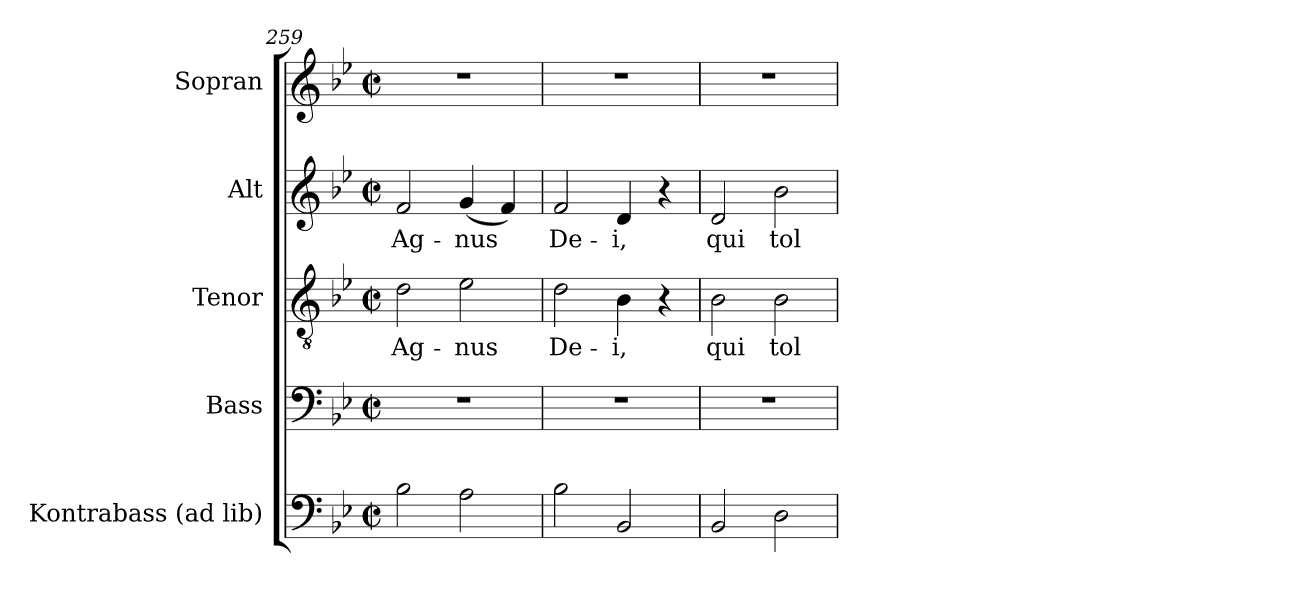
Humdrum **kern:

**kern	**kern	**kern	**text	**kern	**text	**kern
*part5	*part4	*part3	*part3	*part2	*part2	*part1
*staff5	*staff4	*staff3	*staff3	*staff2	*staff2	*staff1
*I"Kontrabass (ad lib)	*I"Bass	*I"Tenor	*	*I"Alt	*	*I"Sopran
*I'Kb.	*I'B.	*I'T.	*	*I'A.	*	*I'S.
*clefF4	*clefF4	*clefGv2	*	*clefG2	*	*clefG2
*ITrd7c12	*	*	*	*	*	*
*k[b-e-]	*k[b-e-]	*k[b-e-]	*	*k[b-e-]	*	*k[b-e-]
*B-:	*B-:	*B-:	*	*B-:	*	*B-:
*M2/2	*M2/2	*M2/2	*	*M2/2	*	*M2/2
*met(c|)	*met(c|)	*met(c|)	*	*met(c|)	*	*met(c|)
=259	=259	=259	=259	=259	=259	=259
!	!	!	!LO:LY:b	!	!LO:LY:b	!
2BB-\	1r	2d\	Ag-	2f/	Ag-	1r
!	!	!	!LO:LY:b	!	!LO:LY:b	!
2AA\	.	2e-\	-nus	(<4g/	-nus	.
.	.	.	.	4f/)	.	.
=260	=260	=260	=260	=260	=260	=260
!	!	!	!LO:LY:b	!	!LO:LY:b	!
2BB-\	1r	2d\	De-	2f/	De-	1r
!	!	!	!LO:LY:b	!	!LO:LY:b	!
2BBB-/	.	4B-\	-i,	4d/	-i,	.
.	.	4r	.	4r	.	.
=261	=261	=261	=261	=261	=261	=261
!	!	!	!LO:LY:b	!	!LO:LY:b	!
2BBB-/	1r	2B-\	qui	2d/	qui	1r
!	!	!	!LO:LY:b	!	!LO:LY:b	!
2DD\	.	2B-\	tol-	2b-\	tol-	.
=	=	=	=	=	=	=
*-	*-	*-	*-	*-	*-	*-
